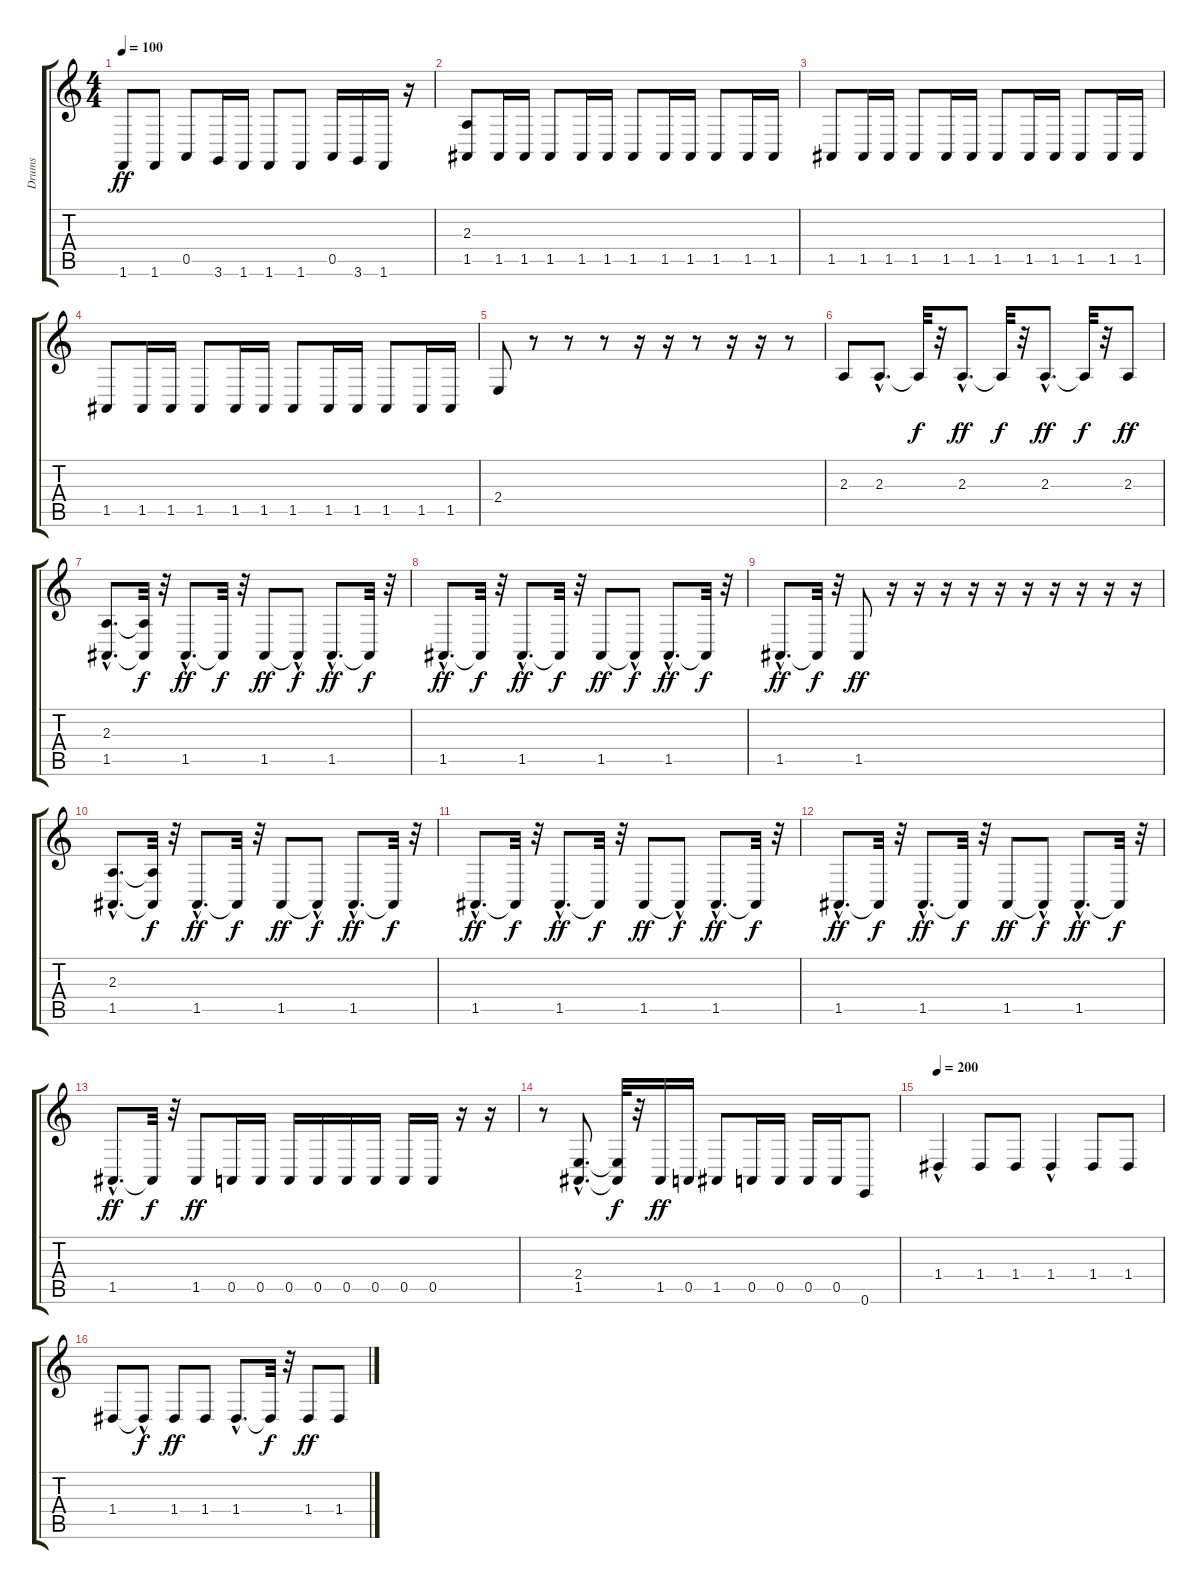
\track ("Drums" "Drums") {instrument acousticgrandpiano}
\staff {score tabs}
\tuning (E4 B3 G3 D3 A2 E2) {hide}
\ts (4 4)
\tempo 100
\clef g2
\ks c
1.6.8{dy ff} 1.6.8 0.5.8 3.6.16 1.6.16 1.6.8 1.6.8 0.5.16 3.6.16 1.6.16 r.16 |
(2.3 1.5).8 1.5.16 1.5.16 1.5.8 1.5.16 1.5.16 1.5.8 1.5.16 1.5.16 1.5.8 1.5.16 1.5.16 |
1.5.8 1.5.16 1.5.16 1.5.8 1.5.16 1.5.16 1.5.8 1.5.16 1.5.16 1.5.8 1.5.16 1.5.16 |
1.5.8 1.5.16 1.5.16 1.5.8 1.5.16 1.5.16 1.5.8 1.5.16 1.5.16 1.5.8 1.5.16 1.5.16 |
2.4.8 r.8 r.8 r.8 r.16 r.16 r.8 r.16 r.16 r.8 |
2.3.8 2.3{hac}.8{d} 2.3{t}.32{dy f} r.32 2.3{hac}.8{d dy ff} 2.3{t}.32{dy f} r.32 2.3{hac}.8{d dy ff} 2.3{t}.32{dy f} r.32 2.3.8{dy ff} |
(2.3{hac} 1.5{hac}).8{d} (2.3{t} 1.5{t}).32{dy f} r.32 1.5{hac}.8{d dy ff} 1.5{t}.32{dy f} r.32 1.5.8{dy ff} 1.5{hac t}.8{dy f} 1.5{hac}.8{d dy ff} 1.5{t}.32{dy f} r.32 |
1.5{hac}.8{d dy ff} 1.5{t}.32{dy f} r.32 1.5{hac}.8{d dy ff} 1.5{t}.32{dy f} r.32 1.5.8{dy ff} 1.5{hac t}.8{dy f} 1.5{hac}.8{d dy ff} 1.5{t}.32{dy f} r.32 |
1.5{hac}.8{d dy ff} 1.5{t}.32{dy f} r.32 1.5.8{dy ff} r.16 r.16 r.16 r.16 r.16 r.16 r.16 r.16 r.16 r.16 |
(2.3{hac} 1.5{hac}).8{d} (2.3{t} 1.5{t}).32{dy f} r.32 1.5{hac}.8{d dy ff} 1.5{t}.32{dy f} r.32 1.5.8{dy ff} 1.5{hac t}.8{dy f} 1.5{hac}.8{d dy ff} 1.5{t}.32{dy f} r.32 |
1.5{hac}.8{d dy ff} 1.5{t}.32{dy f} r.32 1.5{hac}.8{d dy ff} 1.5{t}.32{dy f} r.32 1.5.8{dy ff} 1.5{hac t}.8{dy f} 1.5{hac}.8{d dy ff} 1.5{t}.32{dy f} r.32 |
1.5{hac}.8{d dy ff} 1.5{t}.32{dy f} r.32 1.5{hac}.8{d dy ff} 1.5{t}.32{dy f} r.32 1.5.8{dy ff} 1.5{hac t}.8{dy f} 1.5{hac}.8{d dy ff} 1.5{t}.32{dy f} r.32 |
1.5{hac}.8{d dy ff} 1.5{t}.32{dy f} r.32 1.5.8{dy ff} 0.5.16 0.5.16 0.5.16 0.5.16 0.5.16 0.5.16 0.5.16 0.5.16 r.16 r.16 |
r.8 (2.4{hac} 1.5{hac}).8{d} (2.4{t} 1.5{t}).32{dy f} r.32 1.5.16{dy ff} 0.5.16 1.5.8 0.5.16 0.5.16 0.5.16 0.5.16 0.6.8 |
\tempo 200
1.4{hac}.4 1.4.8 1.4.8 1.4{hac}.4 1.4.8 1.4.8 |
1.4.8 1.4{hac t}.8{dy f} 1.4.8{dy ff} 1.4.8 1.4{hac}.8{d} 1.4{t}.32{dy f} r.32 1.4.8{dy ff} 1.4.8
